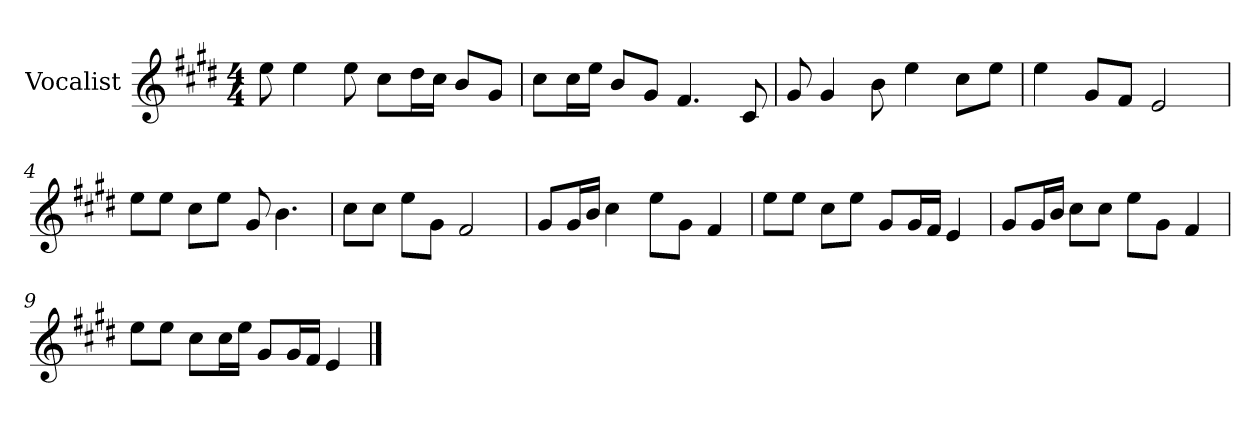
**kern
*part1
*staff1
*I"Vocalist
*k[f#c#g#d#]
*E:
*M4/4
=
8ee
4ee
8ee
8cc#L
16dd#L
16cc#JJ
8bL
8g#J
=1
8cc#L
16cc#L
16eeJJ
8bL
8g#J
4.f#
8c#
=2
8g#
4g#
8b
4ee
8cc#L
8eeJ
=3
4ee
8g#L
8f#J
2e
=4
8eeL
8eeJ
8cc#L
8eeJ
8g#
4.b
=5
8cc#L
8cc#J
8eeL
8g#J
2f#
=6
8g#L
16g#L
16bJJ
4cc#
8eeL
8g#J
4f#
=7
8eeL
8eeJ
8cc#L
8eeJ
8g#L
16g#L
16f#JJ
4e
=8
8g#L
16g#L
16bJJ
8cc#L
8cc#J
8eeL
8g#J
4f#
=9
8eeL
8eeJ
8cc#L
16cc#L
16eeJJ
8g#L
16g#L
16f#JJ
4e
==
*-
